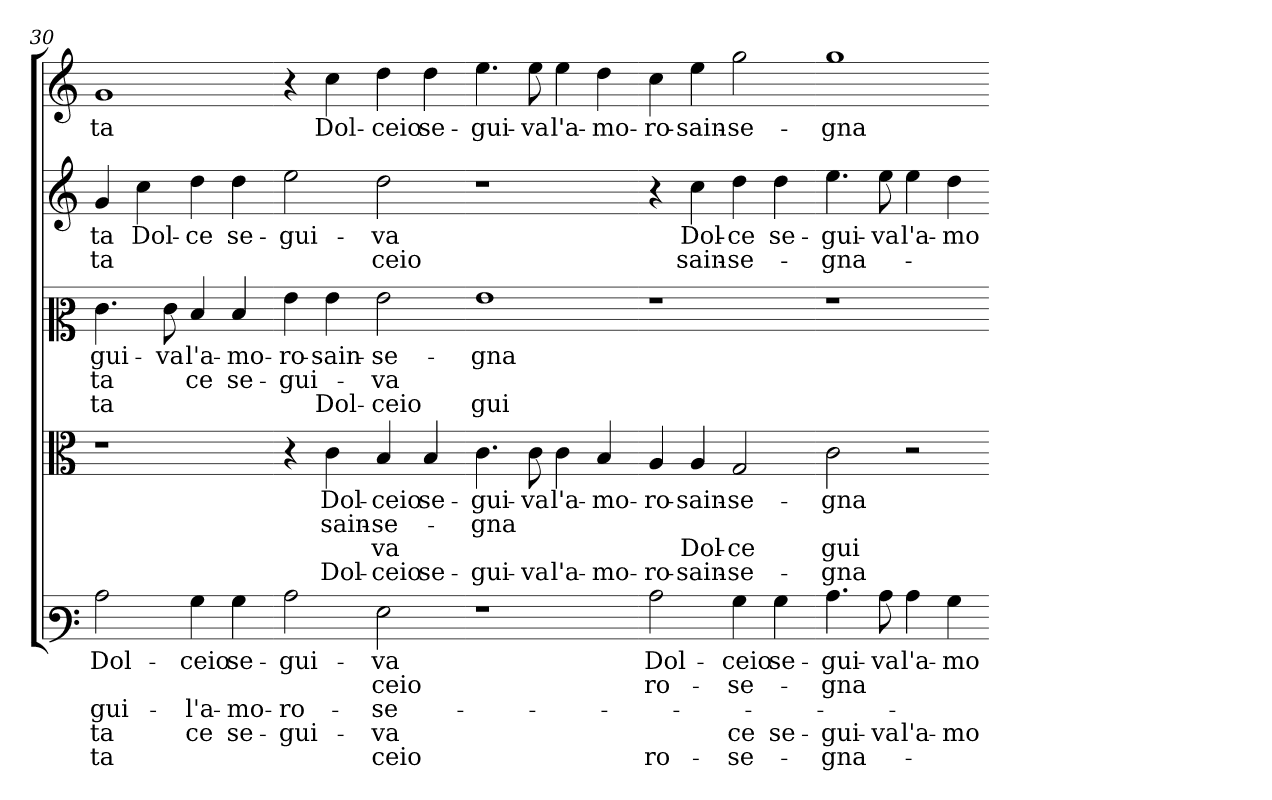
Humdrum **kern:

**kern	**text	**text	**text	**text	**text	**kern	**text	**text	**text	**text	**kern	**text	**text	**text	**kern	**text	**text	**kern	**text
*part5	*part5	*part5	*part5	*part5	*part5	*part4	*part4	*part4	*part4	*part4	*part3	*part3	*part3	*part3	*part2	*part2	*part2	*part1	*part1
*staff5	*staff5	*staff5	*staff5	*staff5	*staff5	*staff4	*staff4	*staff4	*staff4	*staff4	*staff3	*staff3	*staff3	*staff3	*staff2	*staff2	*staff2	*staff1	*staff1
*clefF3	*	*	*	*	*	*clefC3	*	*	*	*	*clefC2	*	*	*	*clefG2	*	*	*clefG2	*
*k[]	*	*	*	*	*	*k[]	*	*	*	*	*k[]	*	*	*	*k[]	*	*	*k[]	*
=30	=30	=30	=30	=30	=30	=30	=30	=30	=30	=30	=30	=30	=30	=30	=30	=30	=30	=30	=30
2c	Dol-	.	gui-	ta	ta	1r	.	.	.	.	4.e	gui-	ta	ta	4g	ta	ta	1g	ta
.	.	.	.	.	.	.	.	.	.	.	.	.	.	.	4cc	Dol-	.	.	.
.	.	.	.	.	.	.	.	.	.	.	8e	va	.	.	.	.	.	.	.
4B	ceio	.	l'a-	ce	.	.	.	.	.	.	4d	l'a-	ce	.	4dd	ce	.	.	.
4B	se-	.	mo-	se-	.	.	.	.	.	.	4d	mo-	se-	.	4dd	se-	.	.	.
=31-	=31-	=31-	=31-	=31-	=31-	=31-	=31-	=31-	=31-	=31-	=31-	=31-	=31-	=31-	=31-	=31-	=31-	=31-	=31-
2c	gui-	.	ro-	gui-	.	4r	.	.	.	.	4g	ro-	gui-	.	2ee	gui-	.	4r	.
.	.	.	.	.	.	4c	Dol-	sain-	.	Dol-	4g	sain-	.	Dol-	.	.	.	4cc	Dol-
2G	va	ceio	se-	va	ceio	4B	ceio	se-	va	ceio	2g	se-	va	ceio	2dd	va	ceio	4dd	ceio
.	.	.	.	.	.	4B	se-	.	.	se-	.	.	.	.	.	.	.	4dd	se-
=32-	=32-	=32-	=32-	=32-	=32-	=32-	=32-	=32-	=32-	=32-	=32-	=32-	=32-	=32-	=32-	=32-	=32-	=32-	=32-
1r	.	.	.	.	.	4.c	gui-	gna	.	gui-	1g	gna	.	gui-	1r	.	.	4.ee	gui-
.	.	.	.	.	.	8c	va	.	.	va	.	.	.	.	.	.	.	8ee	va
.	.	.	.	.	.	4c	l'a-	.	.	l'a-	.	.	.	.	.	.	.	4ee	l'a-
.	.	.	.	.	.	4B	mo-	.	.	mo-	.	.	.	.	.	.	.	4dd	mo-
=33-	=33-	=33-	=33-	=33-	=33-	=33-	=33-	=33-	=33-	=33-	=33-	=33-	=33-	=33-	=33-	=33-	=33-	=33-	=33-
2c	Dol-	ro-	.	.	ro-	4A	ro-	.	.	ro-	1r	.	.	.	4r	.	.	4cc	ro-
.	.	.	.	.	.	4A	sain-	.	Dol-	sain-	.	.	.	.	4cc	Dol-	sain-	4ee	sain-
4B	ceio	se-	.	ce	se-	2G	se-	.	ce	se-	.	.	.	.	4dd	ce	se-	2gg	se-
4B	se-	.	.	se-	.	.	.	.	.	.	.	.	.	.	4dd	se-	.	.	.
=34-	=34-	=34-	=34-	=34-	=34-	=34-	=34-	=34-	=34-	=34-	=34-	=34-	=34-	=34-	=34-	=34-	=34-	=34-	=34-
4.c	gui-	gna	.	gui-	gna-	2c	gna	.	gui-	gna-	1r	.	.	.	4.ee	gui-	gna-	1gg	gna-
8c	va	.	.	va	.	.	.	.	.	.	.	.	.	.	8ee	va	.	.	.
4c	l'a-	.	.	l'a-	.	2r	.	.	.	.	.	.	.	.	4ee	l'a-	.	.	.
4B	mo-	.	.	mo-	.	.	.	.	.	.	.	.	.	.	4dd	mo-	.	.	.
=-	=-	=-	=-	=-	=-	=-	=-	=-	=-	=-	=-	=-	=-	=-	=-	=-	=-	=-	=-
*-	*-	*-	*-	*-	*-	*-	*-	*-	*-	*-	*-	*-	*-	*-	*-	*-	*-	*-	*-
